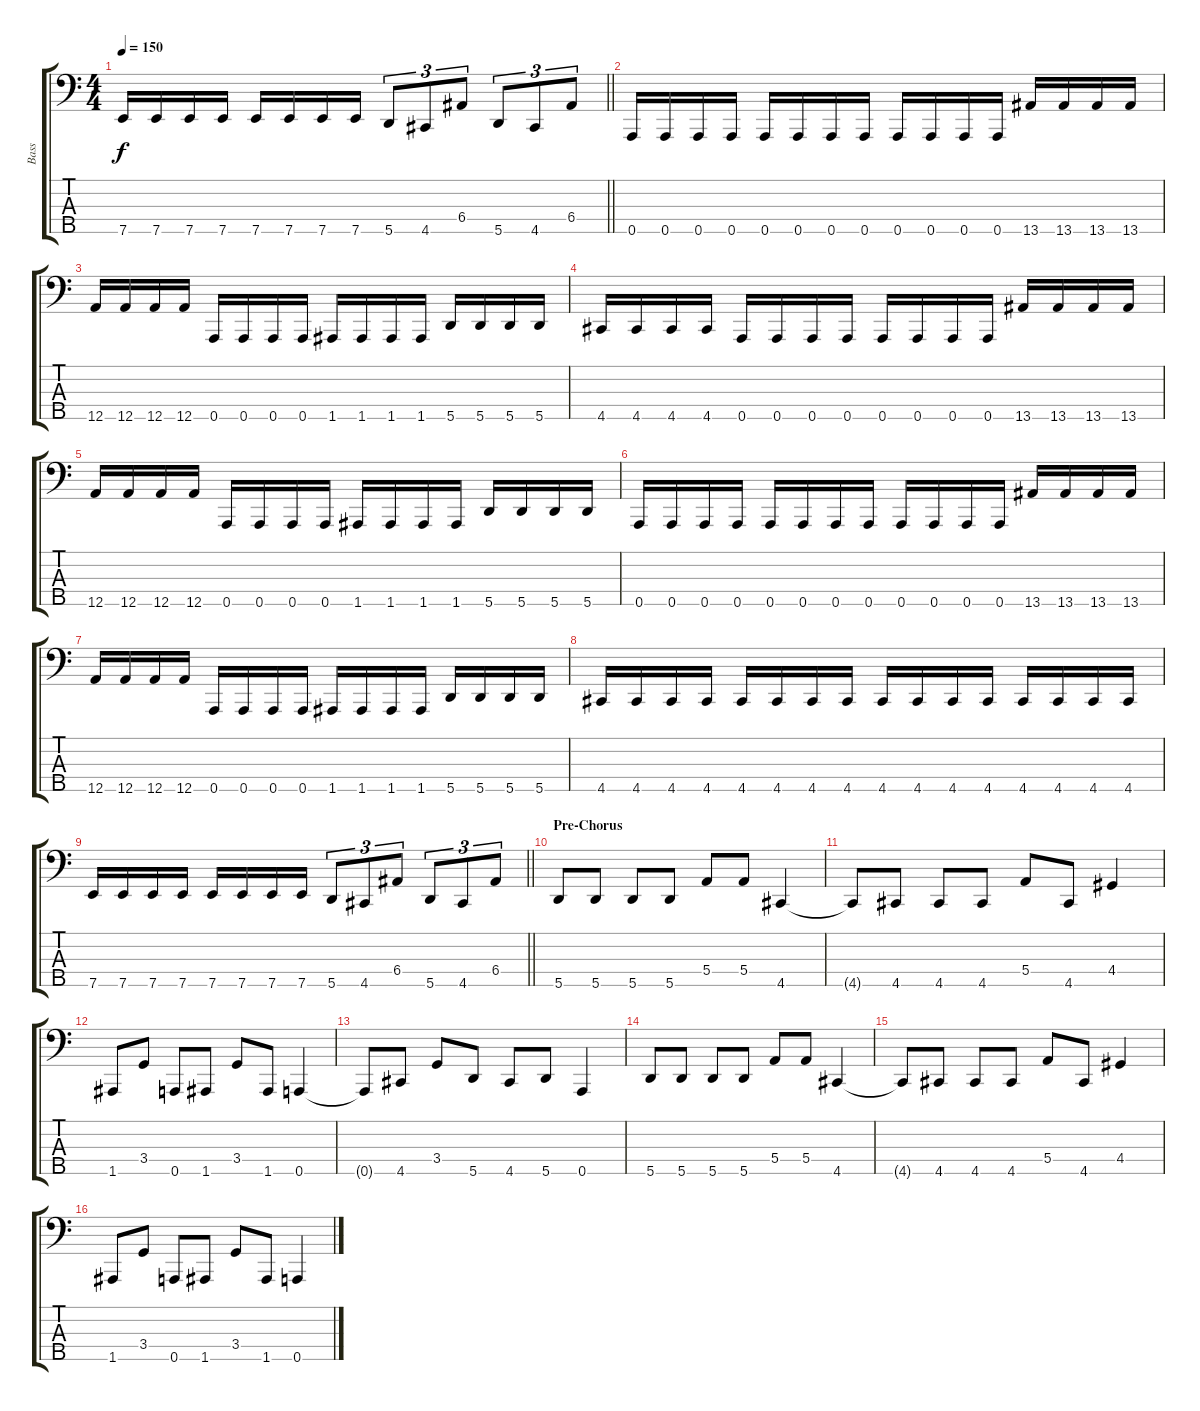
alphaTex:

\track ("Bass" "Bass") {instrument electricbasspick}
\staff {score tabs}
\tuning (G2 D2 A1 E1 A0) {hide}
\ts (4 4)
\tempo 150
\clef f4
\barLineRight lightlight
\ks c
7.5.16{dy f} 7.5.16 7.5.16 7.5.16 7.5.16 7.5.16 7.5.16 7.5.16 5.5.8{tu (3 2)} 4.5.8{tu (3 2)} 6.4.8{tu (3 2)} 5.5.8{tu (3 2)} 4.5.8{tu (3 2)} 6.4.8{tu (3 2)} |
0.5.16 0.5.16 0.5.16 0.5.16 0.5.16 0.5.16 0.5.16 0.5.16 0.5.16 0.5.16 0.5.16 0.5.16 13.5.16 13.5.16 13.5.16 13.5.16 |
12.5.16 12.5.16 12.5.16 12.5.16 0.5.16 0.5.16 0.5.16 0.5.16 1.5.16 1.5.16 1.5.16 1.5.16 5.5.16 5.5.16 5.5.16 5.5.16 |
4.5.16 4.5.16 4.5.16 4.5.16 0.5.16 0.5.16 0.5.16 0.5.16 0.5.16 0.5.16 0.5.16 0.5.16 13.5.16 13.5.16 13.5.16 13.5.16 |
12.5.16 12.5.16 12.5.16 12.5.16 0.5.16 0.5.16 0.5.16 0.5.16 1.5.16 1.5.16 1.5.16 1.5.16 5.5.16 5.5.16 5.5.16 5.5.16 |
0.5.16 0.5.16 0.5.16 0.5.16 0.5.16 0.5.16 0.5.16 0.5.16 0.5.16 0.5.16 0.5.16 0.5.16 13.5.16 13.5.16 13.5.16 13.5.16 |
12.5.16 12.5.16 12.5.16 12.5.16 0.5.16 0.5.16 0.5.16 0.5.16 1.5.16 1.5.16 1.5.16 1.5.16 5.5.16 5.5.16 5.5.16 5.5.16 |
4.5.16 4.5.16 4.5.16 4.5.16 4.5.16 4.5.16 4.5.16 4.5.16 4.5.16 4.5.16 4.5.16 4.5.16 4.5.16 4.5.16 4.5.16 4.5.16 |
\barLineRight lightlight
7.5.16 7.5.16 7.5.16 7.5.16 7.5.16 7.5.16 7.5.16 7.5.16 5.5.8{tu (3 2)} 4.5.8{tu (3 2)} 6.4.8{tu (3 2)} 5.5.8{tu (3 2)} 4.5.8{tu (3 2)} 6.4.8{tu (3 2)} |
\section ("" "Pre-Chorus")
5.5.8 5.5.8 5.5.8 5.5.8 5.4.8 5.4.8 4.5.4 |
4.5{t}.8 4.5.8 4.5.8 4.5.8 5.4.8 4.5.8 4.4.4 |
1.5.8 3.4.8 0.5.8 1.5.8 3.4.8 1.5.8 0.5.4 |
0.5{t}.8 4.5.8 3.4.8 5.5.8 4.5.8 5.5.8 0.5.4 |
5.5.8 5.5.8 5.5.8 5.5.8 5.4.8 5.4.8 4.5.4 |
4.5{t}.8 4.5.8 4.5.8 4.5.8 5.4.8 4.5.8 4.4.4 |
1.5.8 3.4.8 0.5.8 1.5.8 3.4.8 1.5.8 0.5.4
